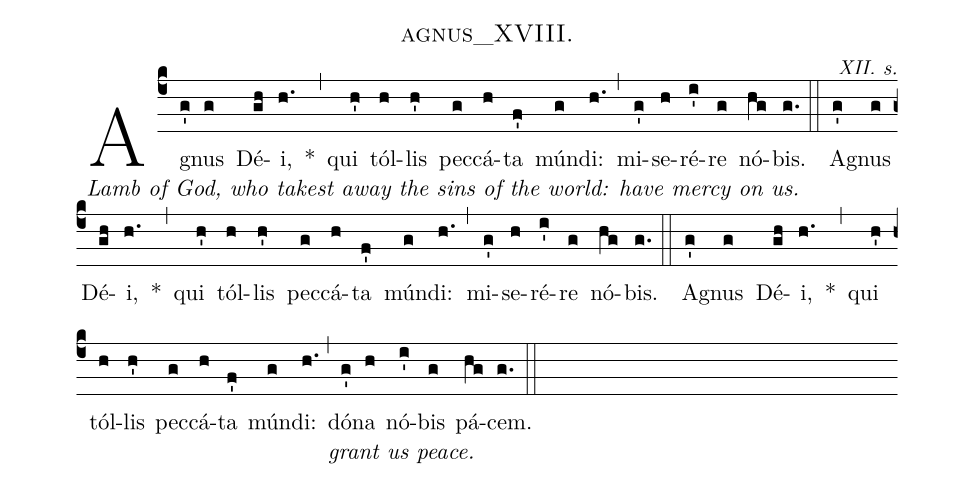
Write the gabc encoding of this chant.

name: agnus_XVIII.;
commentary:XII. s.;
%%
(c4) Ag[Lamb of God, who takest away the sins of the world: have mercy on us.](g')nus(g) Dé(gh)i,(h.) <v>*</v>(,) qui(h') tól(h)lis(h') pec(g)cá(h)ta(f') mún(g)di:(h.) (,) mi(g')se(h)ré[/](i')re(g) nó(hg)bis.(g.) (::)
Ag(g')nus(g) Dé(gh)i,(h.) <v>*</v>(,) qui(h') tól(h)lis(h') pec(g)cá(h)ta(f') mún(g)di:(h.) (,) mi(g')se(h)ré(i')re(g) nó(hg)bis.(g.) (::)
Ag(g')nus(g) Dé(gh)i,(h.) <v>*</v>(,) qui(h') tól(h)lis(h') pec(g)cá(h)ta(f') mún(g)di:(h.) (,) dó[grant us peace.](g')na(h) nó(i')bis(g) pá(hg)cem.(g.) (::)
